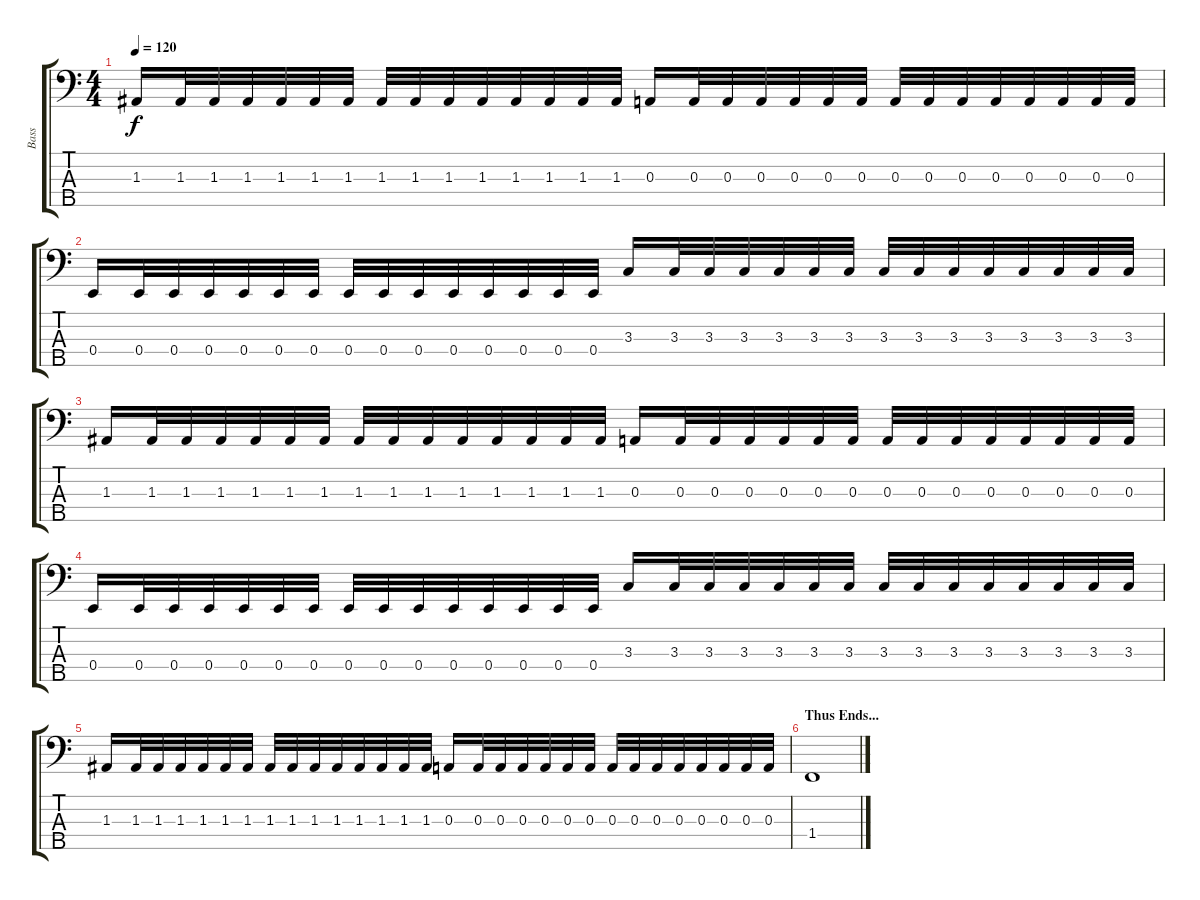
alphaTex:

\track ("Bass" "Bass") {instrument electricbassfinger}
\staff {score tabs}
\tuning (G2 D2 A1 E1 B0) {hide}
\ts (4 4)
\tempo 120
\clef f4
\ks c
1.3.16{dy f} 1.3.32 1.3.32 1.3.32 1.3.32 1.3.32 1.3.32 1.3.32 1.3.32 1.3.32 1.3.32 1.3.32 1.3.32 1.3.32 1.3.32 0.3.16 0.3.32 0.3.32 0.3.32 0.3.32 0.3.32 0.3.32 0.3.32 0.3.32 0.3.32 0.3.32 0.3.32 0.3.32 0.3.32 0.3.32 |
0.4.16 0.4.32 0.4.32 0.4.32 0.4.32 0.4.32 0.4.32 0.4.32 0.4.32 0.4.32 0.4.32 0.4.32 0.4.32 0.4.32 0.4.32 3.3.16 3.3.32 3.3.32 3.3.32 3.3.32 3.3.32 3.3.32 3.3.32 3.3.32 3.3.32 3.3.32 3.3.32 3.3.32 3.3.32 3.3.32 |
1.3.16 1.3.32 1.3.32 1.3.32 1.3.32 1.3.32 1.3.32 1.3.32 1.3.32 1.3.32 1.3.32 1.3.32 1.3.32 1.3.32 1.3.32 0.3.16 0.3.32 0.3.32 0.3.32 0.3.32 0.3.32 0.3.32 0.3.32 0.3.32 0.3.32 0.3.32 0.3.32 0.3.32 0.3.32 0.3.32 |
0.4.16 0.4.32 0.4.32 0.4.32 0.4.32 0.4.32 0.4.32 0.4.32 0.4.32 0.4.32 0.4.32 0.4.32 0.4.32 0.4.32 0.4.32 3.3.16 3.3.32 3.3.32 3.3.32 3.3.32 3.3.32 3.3.32 3.3.32 3.3.32 3.3.32 3.3.32 3.3.32 3.3.32 3.3.32 3.3.32 |
1.3.16 1.3.32 1.3.32 1.3.32 1.3.32 1.3.32 1.3.32 1.3.32 1.3.32 1.3.32 1.3.32 1.3.32 1.3.32 1.3.32 1.3.32 0.3.16 0.3.32 0.3.32 0.3.32 0.3.32 0.3.32 0.3.32 0.3.32 0.3.32 0.3.32 0.3.32 0.3.32 0.3.32 0.3.32 0.3.32 |
\section ("" "Thus Ends...")
1.4.1
